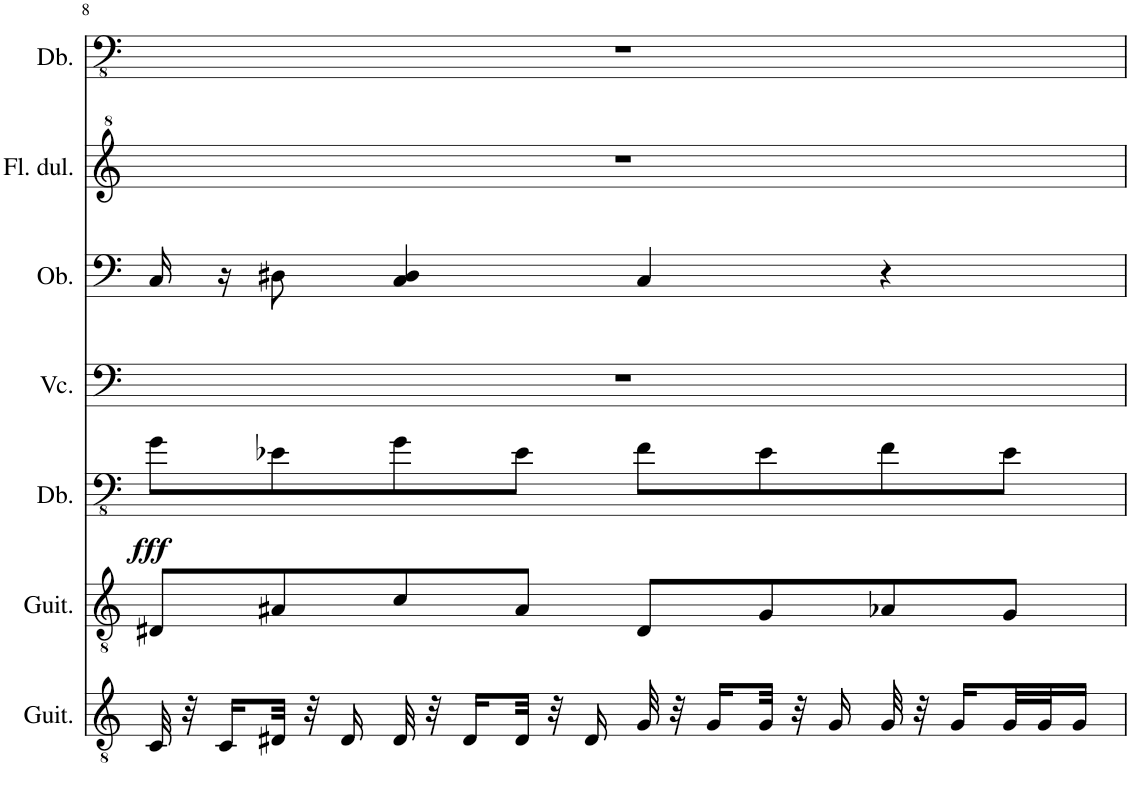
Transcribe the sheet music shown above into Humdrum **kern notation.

**kern	**kern	**kern	**dynam	**kern	**kern	**kern	**kern
*part7	*part6	*part5	*part5	*part4	*part3	*part2	*part1
*staff7	*staff6	*staff5	*staff5	*staff4	*staff3	*staff2	*staff1
*I"Classical Guitar	*I"Guitarra clásica	*I"Double Bass	*	*I"Violoncello	*I"Oboe	*I"Flauta dulce	*I"Double Bass
*I'Guit.	*I'Guit.	*I'Db.	*	*I'Vc.	*I'Ob.	*I'Fl. dul.	*I'Db.
!!LO:PB:g=z
*clefGv2	*clefGv2	*clefFv4	*	*clefF4	*clefF4	*clefG^2	*clefFv4
*	*	*Trd7c12	*	*	*Trd-14c-24	*	*Trd7c12
*k[]	*k[]	*k[]	*	*k[]	*k[]	*k[]	*k[]
*M4/4	*M4/4	*M4/4	*	*M4/4	*M4/4	*M4/4	*M4/4
=8	=8	=8	=8	=8	=8	=8	=8
!	!	!	!LO:DY:b	!	!	!	!
32C/	8D#X/L	8G\L	fff	1r	16C/	1r	1r
32r	.	.	.	.	.	.	.
16C/LL	.	.	.	.	16r	.	.
32D#X/JJk	8A#X/	8E-X\	.	.	8D#X\	.	.
32r	.	.	.	.	.	.	.
16D#/	.	.	.	.	.	.	.
32D#/	8c/	8G\	.	.	4C/ 4D#/	.	.
32r	.	.	.	.	.	.	.
16D#/LL	.	.	.	.	.	.	.
32D#/JJk	8A#/J	8E-\J	.	.	.	.	.
32r	.	.	.	.	.	.	.
16D#/	.	.	.	.	.	.	.
32G/	8D#/L	8F\L	.	.	4C/	.	.
32r	.	.	.	.	.	.	.
16G/LL	.	.	.	.	.	.	.
32G/JJk	8G/	8E-\	.	.	.	.	.
32r	.	.	.	.	.	.	.
16G/	.	.	.	.	.	.	.
32G/	8A-X/	8F\	.	.	4r	.	.
32r	.	.	.	.	.	.	.
16G/LL	.	.	.	.	.	.	.
32G/L	8G/J	8E-\J	.	.	.	.	.
32G/J	.	.	.	.	.	.	.
16G/JJ	.	.	.	.	.	.	.
=	=	=	=	=	=	=	=
*-	*-	*-	*-	*-	*-	*-	*-
